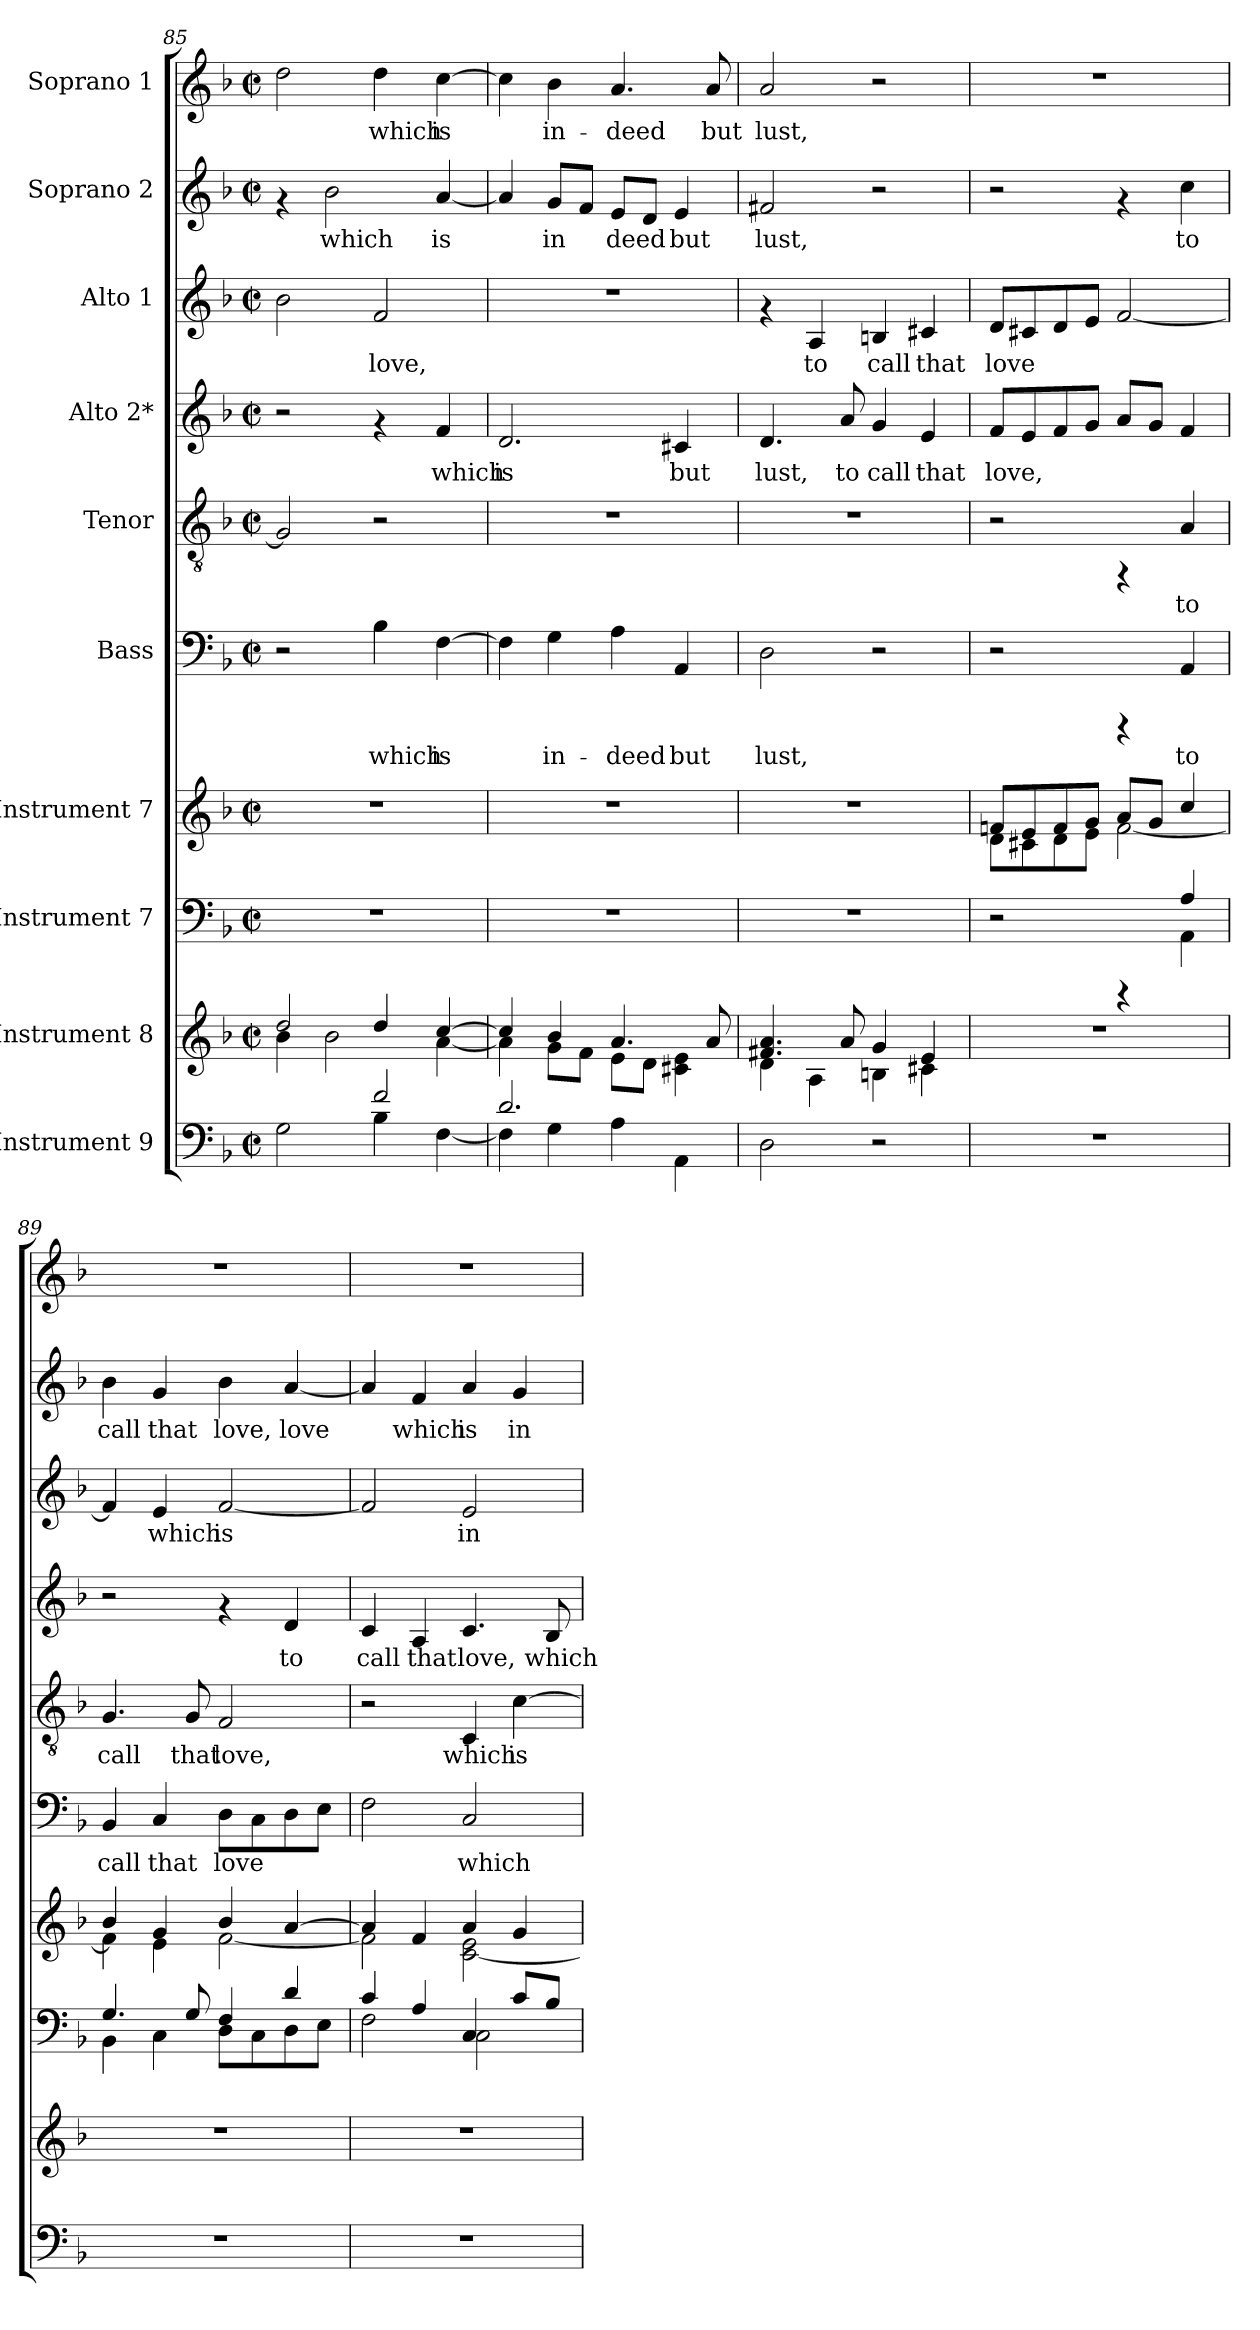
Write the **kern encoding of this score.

**kern	**kern	**kern	**kern	**kern	**text	**kern	**text	**kern	**text	**kern	**text	**kern	**text	**kern	**text
*part10	*part9	*part8	*part7	*part6	*part6	*part5	*part5	*part4	*part4	*part3	*part3	*part2	*part2	*part1	*part1
*staff10	*staff9	*staff8	*staff7	*staff6	*staff6	*staff5	*staff5	*staff4	*staff4	*staff3	*staff3	*staff2	*staff2	*staff1	*staff1
*I"Instrument 9	*I"Instrument 8	*I"Instrument 7	*I"Instrument 7	*I"Bass	*	*I"Tenor	*	*I"Alto 2*	*	*I"Alto 1	*	*I"Soprano 2	*	*I"Soprano 1	*
*clefF4	*clefG2	*clefF4	*clefG2	*clefF4	*	*clefGv2	*	*clefG2	*	*clefG2	*	*clefG2	*	*clefG2	*
*k[b-]	*k[b-]	*k[b-]	*k[b-]	*k[b-]	*	*k[b-]	*	*k[b-]	*	*k[b-]	*	*k[b-]	*	*k[b-]	*
*F:	*F:	*F:	*F:	*F:	*	*F:	*	*F:	*	*F:	*	*F:	*	*F:	*
*M2/2	*M2/2	*M2/2	*M2/2	*M2/2	*	*M2/2	*	*M2/2	*	*M2/2	*	*M2/2	*	*M2/2	*
*met(c|)	*met(c|)	*met(c|)	*met(c|)	*met(c|)	*	*met(c|)	*	*met(c|)	*	*met(c|)	*	*met(c|)	*	*met(c|)	*
=85	=85	=85	=85	=85	=85	=85	=85	=85	=85	=85	=85	=85	=85	=85	=85
*^	*^	*	*	*	*	*	*	*	*	*	*	*	*	*	*
!	!	!	!	!	!	!	!	!	!LO:LY:b:cj	!	!	!	!LO:LY:b:cj	!	!	!	!LO:LY:b:cj
2ryy	2G\	2dd/	4b-\	1r	1r	2r	.	2G/]	.	2r	.	2b-\	.	4rf	.	2dd\	.
!	!	!	!	!	!	!	!	!	!	!	!	!	!	!	!LO:LY:b:cj	!	!
.	.	.	2b-\	.	.	.	.	.	.	.	.	.	.	2b-\	which	.	.
!	!	!	!	!	!	!	!LO:LY:b:cj	!	!	!	!	!	!LO:LY:b:cj	!	!	!	!LO:LY:b:cj
2f/	4B-\	4dd/	.	.	.	4B-\	which	2r	.	4rf	.	2f/	love,	.	.	4dd\	which
!	!	!	!	!	!	!	!LO:LY:b:cj	!	!	!	!LO:LY:b:cj	!	!	!	!LO:LY:b:cj	!	!LO:LY:b:cj
.	[<4F\	[>4cc/	[<4a\	.	.	[>4F\	is	.	.	4f/	which	.	.	[<4a/	is	[>4cc\	is
=86	=86	=86	=86	=86	=86	=86	=86	=86	=86	=86	=86	=86	=86	=86	=86	=86	=86
!	!	!	!	!	!	!	!LO:LY:b:cj	!	!	!	!LO:LY:b:cj	!	!	!	!LO:LY:b:cj	!	!LO:LY:b:cj
2.d/	4F\]	4cc/]	4a\]	1r	1r	4F\]	.	1r	.	2.d/	is	1r	.	4a/]	.	4cc\]	.
!	!	!	!	!	!	!	!LO:LY:b:cj	!	!	!	!	!	!	!	!LO:LY:b:cj	!	!LO:LY:b:cj
.	4G\	4b-/	8g\L	.	.	4G\	in-	.	.	.	.	.	.	8g/L	in-	4b-\	in-
!	!	!	!	!	!	!	!	!	!	!	!	!	!	!	!LO:LY:b:cj	!	!
.	.	.	8f\J	.	.	.	.	.	.	.	.	.	.	8f/J	--	.	.
!	!	!	!	!	!	!	!LO:LY:b:cj	!	!	!	!	!	!	!	!LO:LY:b:cj	!	!LO:LY:b:cj
.	4A\	4.a/	8e\L	.	.	4A\	-deed	.	.	.	.	.	.	8e/L	-deed	4.a/	-deed
!	!	!	!	!	!	!	!	!	!	!	!	!	!	!	!LO:LY:b:cj	!	!
.	.	.	8d\J	.	.	.	.	.	.	.	.	.	.	8d/J	.	.	.
!	!	!	!	!	!	!	!LO:LY:b:cj	!	!	!	!LO:LY:b:cj	!	!	!	!LO:LY:b:cj	!	!
4ryy	4AA\	.	4e\ 4c#X\	.	.	4AA/	but	.	.	4c#X/	but	.	.	4e/	but	.	.
!	!	!	!	!	!	!	!	!	!	!	!	!	!	!	!	!	!LO:LY:b:cj
.	.	8a/	.	.	.	.	.	.	.	.	.	.	.	.	.	8a/	but
*v	*v	*	*	*	*	*	*	*	*	*	*	*	*	*	*	*	*
=87	=87	=87	=87	=87	=87	=87	=87	=87	=87	=87	=87	=87	=87	=87	=87	=87
!	!	!	!	!	!	!LO:LY:b:cj	!	!	!	!LO:LY:b:cj	!	!	!	!LO:LY:b:cj	!	!LO:LY:b:cj
2D\	4.a/ 4.f#X/	4d\	1r	1r	2D\	lust,	1r	.	4.d/	lust,	4rf	.	2f#X/	lust,	2a/	lust,
!	!	!	!	!	!	!	!	!	!	!	!	!LO:LY:b:cj	!	!	!	!
.	.	4A\	.	.	.	.	.	.	.	.	4A/	to	.	.	.	.
!	!	!	!	!	!	!	!	!	!	!LO:LY:b:cj	!	!	!	!	!	!
.	8a/	.	.	.	.	.	.	.	8a/	to	.	.	.	.	.	.
!	!	!	!	!	!	!	!	!	!	!LO:LY:b:cj	!	!LO:LY:b:cj	!	!	!	!
2r	4g/	4Bn\	.	.	2r	.	.	.	4g/	call	4Bn/	call	2r	.	2r	.
!	!	!	!	!	!	!	!	!	!	!LO:LY:b:cj	!	!LO:LY:b:cj	!	!	!	!
.	4e/	4c#X\	.	.	.	.	.	.	4e/	that	4c#X/	that	.	.	.	.
!!LO:PB:g=z
=88	=88	=88	=88	=88	=88	=88	=88	=88	=88	=88	=88	=88	=88	=88	=88	=88
*	*	*	*^	*^	*	*	*	*	*	*	*	*	*	*	*	*
!	!	!	!	!	!	!	!	!	!	!	!	!LO:LY:b:cj	!	!LO:LY:b:cj	!	!	!	!
*	*v	*v	*	*	*	*	*	*	*	*	*	*	*	*	*	*	*	*
1r	1r	2r	2.ryy	8fn/L	8d\L	2r	.	2r	.	8f/L	love,	8d/L	love	2r	.	1r	.
!	!	!	!	!	!	!	!	!	!	!	!LO:LY:b:cj	!	!LO:LY:b:cj	!	!	!	!
.	.	.	.	8e/	8c#X\	.	.	.	.	8e/	.	8c#X/	.	.	.	.	.
!	!	!	!	!	!	!	!	!	!	!	!LO:LY:b:cj	!	!LO:LY:b:cj	!	!	!	!
.	.	.	.	8f/	8d\	.	.	.	.	8f/	.	8d/	.	.	.	.	.
!	!	!	!	!	!	!	!	!	!	!	!LO:LY:b:cj	!	!LO:LY:b:cj	!	!	!	!
.	.	.	.	8g/J	8e\J	.	.	.	.	8g/J	.	8e/J	.	.	.	.	.
!	!	!	!	!	!	!	!	!	!	!	!LO:LY:b:cj	!	!LO:LY:b:cj	!	!	!	!
.	.	4rCCC	.	8a/L	[<2f\	4rCCC	.	4rFF	.	8a/L	.	[<2f/	.	4rf	.	.	.
!	!	!	!	!	!	!	!	!	!	!	!LO:LY:b:cj	!	!	!	!	!	!
.	.	.	.	8g/J	.	.	.	.	.	8g/J	.	.	.	.	.	.	.
!	!	!	!	!	!	!	!LO:LY:b:cj	!	!LO:LY:b:cj	!	!LO:LY:b:cj	!	!	!	!LO:LY:b:cj	!	!
.	.	4A/	4AA\	4cc/	.	4AA/	to	4A/	to	4f/	.	.	.	4cc\	to	.	.
=89	=89	=89	=89	=89	=89	=89	=89	=89	=89	=89	=89	=89	=89	=89	=89	=89	=89
!	!	!	!	!	!	!	!LO:LY:b:cj	!	!LO:LY:b:cj	!	!	!	!LO:LY:b:cj	!	!LO:LY:b:cj	!	!
1r	1r	4.G/	4BB-\	4b-/	4f\]	4BB-/	call	4.G/	call	2r	.	4f/]	.	4b-\	call	1r	.
!	!	!	!	!	!	!	!LO:LY:b:cj	!	!	!	!	!	!LO:LY:b:cj	!	!LO:LY:b:cj	!	!
.	.	.	4C\	4g/	4e\	4C/	that	.	.	.	.	4e/	which	4g/	that	.	.
!	!	!	!	!	!	!	!	!	!LO:LY:b:cj	!	!	!	!	!	!	!	!
.	.	8G/	.	.	.	.	.	8G/	that	.	.	.	.	.	.	.	.
!	!	!	!	!	!	!	!LO:LY:b:cj	!	!LO:LY:b:cj	!	!	!	!LO:LY:b:cj	!	!LO:LY:b:cj	!	!
.	.	4F/	8D\L	4b-/	[<2f\	8D\L	love	2F/	love,	4rf	.	[<2f/	is	4b-\	love,	.	.
!	!	!	!	!	!	!	!LO:LY:b:cj	!	!	!	!	!	!	!	!	!	!
.	.	.	8C\	.	.	8C\	.	.	.	.	.	.	.	.	.	.	.
!	!	!	!	!	!	!	!LO:LY:b:cj	!	!	!	!LO:LY:b:cj	!	!	!	!LO:LY:b:cj	!	!
.	.	4d/	8D\	[>4a/	.	8D\	.	.	.	4d/	to	.	.	[<4a/	love	.	.
!	!	!	!	!	!	!	!LO:LY:b:cj	!	!	!	!	!	!	!	!	!	!
.	.	.	8E\J	.	.	8E\J	.	.	.	.	.	.	.	.	.	.	.
=90	=90	=90	=90	=90	=90	=90	=90	=90	=90	=90	=90	=90	=90	=90	=90	=90	=90
!	!	!	!	!	!	!	!LO:LY:b:cj	!	!	!	!LO:LY:b:cj	!	!LO:LY:b:cj	!	!LO:LY:b:cj	!	!
1r	1r	4c/	2F\	4a/]	2f\]	2F\	.	2r	.	4c/	call	2f/]	.	4a/]	.	1r	.
!	!	!	!	!	!	!	!	!	!	!	!LO:LY:b:cj	!	!	!	!LO:LY:b:cj	!	!
.	.	4A/	.	4f/	.	.	.	.	.	4A/	that	.	.	4f/	which	.	.
!	!	!	!	!	!	!	!LO:LY:b:cj	!	!LO:LY:b:cj	!	!LO:LY:b:cj	!	!LO:LY:b:cj	!	!LO:LY:b:cj	!	!
.	.	4C/	2C\	4a/	2e\ [<2c\	2C/	which	4C/	which	4.c/	love,	2e/	in-	4a/	is	.	.
!	!	!	!	!	!	!	!	!	!LO:LY:b:cj	!	!	!	!	!	!LO:LY:b:cj	!	!
.	.	8c/L	.	4g/	.	.	.	[>4c\	is	.	.	.	.	4g/	in-	.	.
!	!	!	!	!	!	!	!	!	!	!	!LO:LY:b:cj	!	!	!	!	!	!
.	.	8B-/J	.	.	.	.	.	.	.	8B-/	which	.	.	.	.	.	.
*	*	*v	*v	*	*	*	*	*	*	*	*	*	*	*	*	*	*
*	*	*	*v	*v	*	*	*	*	*	*	*	*	*	*	*	*
=	=	=	=	=	=	=	=	=	=	=	=	=	=	=	=
*-	*-	*-	*-	*-	*-	*-	*-	*-	*-	*-	*-	*-	*-	*-	*-
